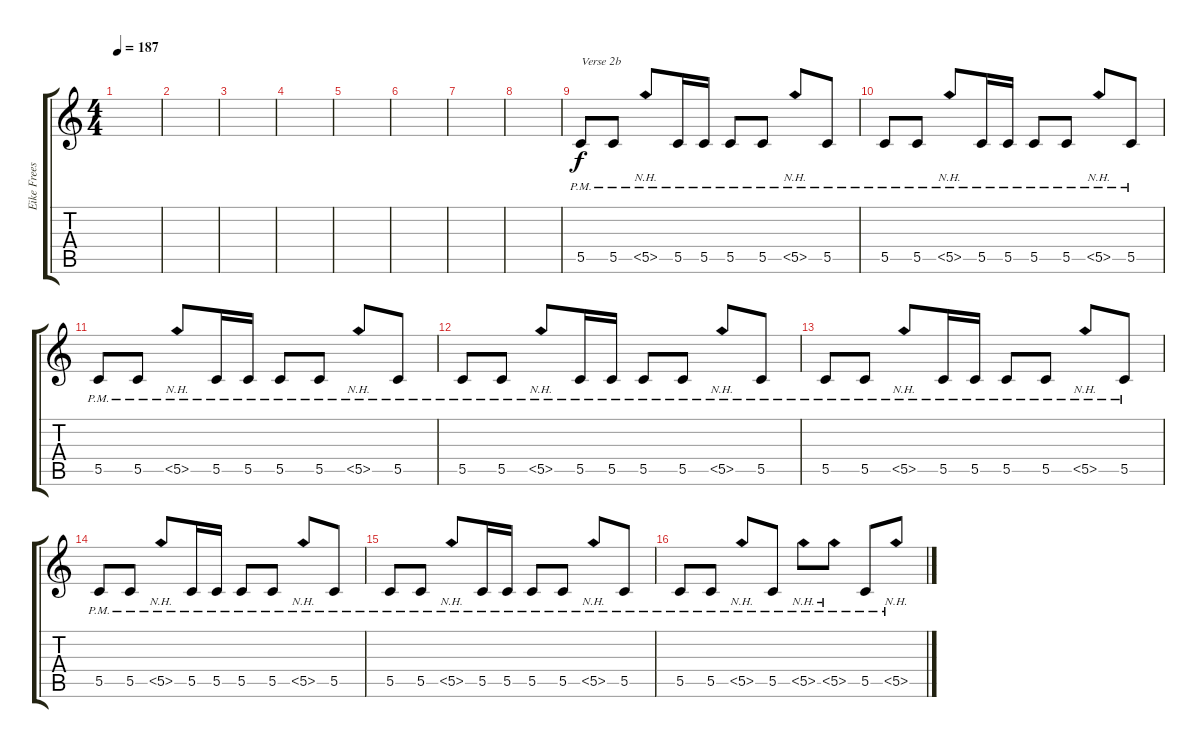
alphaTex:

\track ("Eike Freese - Rythm" "Eike Frees") {instrument distortionguitar}
\staff {score tabs}
\tuning (D4 A3 F3 C3 G2 D2) {hide}
\ts (4 4)
\tempo 187
\clef g2
\ks c
|
|
|
|
|
|
|
|
5.5{pm}.8{txt "Verse 2b" volume 16} 5.5{pm}.8 5.5{nh pm}.8 5.5{pm}.16 5.5{pm}.16 5.5{pm}.8 5.5{pm}.8 5.5{nh pm}.8 5.5{pm}.8 |
5.5{pm}.8 5.5{pm}.8 5.5{nh pm}.8 5.5{pm}.16 5.5{pm}.16 5.5{pm}.8 5.5{pm}.8 5.5{nh pm}.8 5.5{pm}.8 |
5.5{pm}.8 5.5{pm}.8 5.5{nh pm}.8 5.5{pm}.16 5.5{pm}.16 5.5{pm}.8 5.5{pm}.8 5.5{nh pm}.8 5.5{pm}.8 |
5.5{pm}.8 5.5{pm}.8 5.5{nh pm}.8 5.5{pm}.16 5.5{pm}.16 5.5{pm}.8 5.5{pm}.8 5.5{nh pm}.8 5.5{pm}.8 |
5.5{pm}.8 5.5{pm}.8 5.5{nh pm}.8 5.5{pm}.16 5.5{pm}.16 5.5{pm}.8 5.5{pm}.8 5.5{nh pm}.8 5.5{pm}.8 |
5.5{pm}.8 5.5{pm}.8 5.5{nh pm}.8 5.5{pm}.16 5.5{pm}.16 5.5{pm}.8 5.5{pm}.8 5.5{nh pm}.8 5.5{pm}.8 |
5.5{pm}.8 5.5{pm}.8 5.5{nh pm}.8 5.5{pm}.16 5.5{pm}.16 5.5{pm}.8 5.5{pm}.8 5.5{nh pm}.8 5.5{pm}.8 |
5.5{pm}.8 5.5{pm}.8 5.5{nh pm}.8 5.5{pm}.8 5.5{nh pm}.8 5.5{nh pm}.8 5.5{pm}.8 5.5{nh pm}.8
